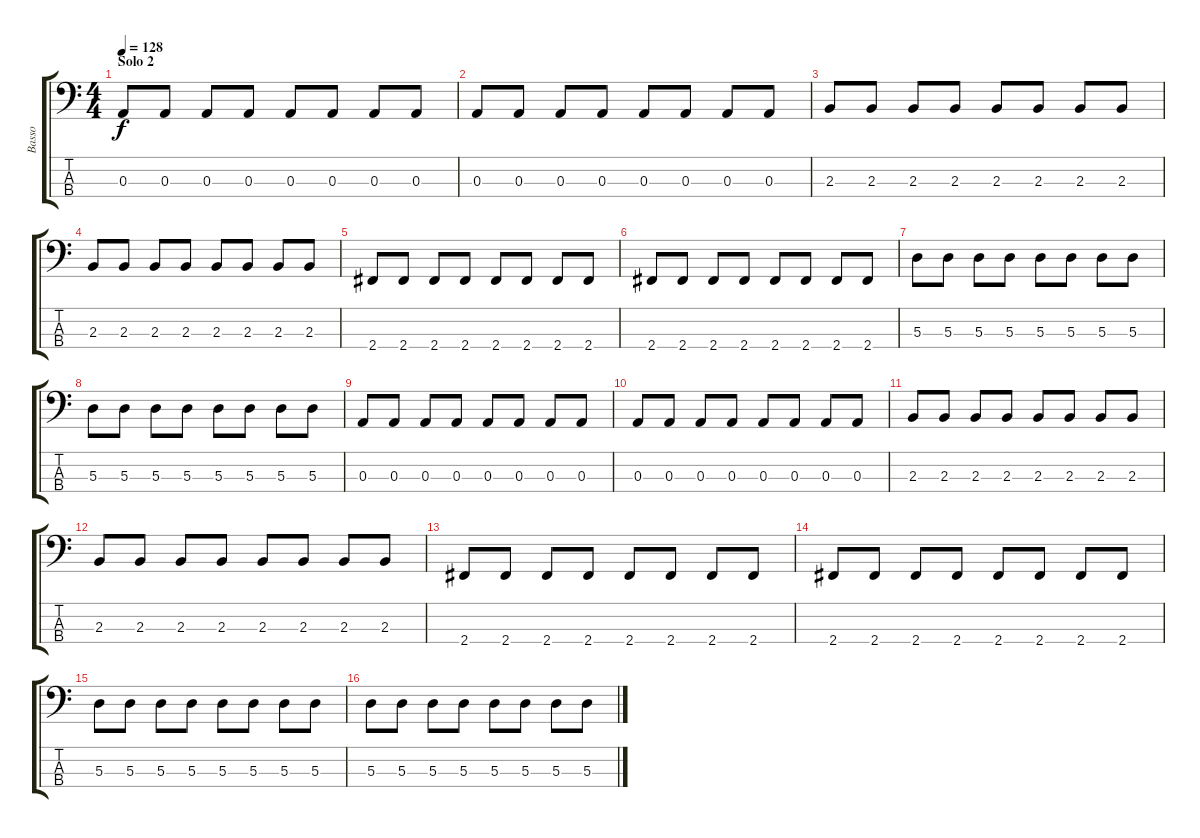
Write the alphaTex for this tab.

\track ("Basso" "Basso") {instrument slapbass2}
\staff {score tabs}
\tuning (G2 D2 A1 E1) {hide}
\ts (4 4)
\section ("" "Solo 2")
\tempo 128
\clef f4
\ks c
0.3.8{dy f} 0.3.8 0.3.8 0.3.8 0.3.8 0.3.8 0.3.8 0.3.8 |
0.3.8 0.3.8 0.3.8 0.3.8 0.3.8 0.3.8 0.3.8 0.3.8 |
2.3.8 2.3.8 2.3.8 2.3.8 2.3.8 2.3.8 2.3.8 2.3.8 |
2.3.8 2.3.8 2.3.8 2.3.8 2.3.8 2.3.8 2.3.8 2.3.8 |
2.4.8 2.4.8 2.4.8 2.4.8 2.4.8 2.4.8 2.4.8 2.4.8 |
2.4.8 2.4.8 2.4.8 2.4.8 2.4.8 2.4.8 2.4.8 2.4.8 |
5.3.8 5.3.8 5.3.8 5.3.8 5.3.8 5.3.8 5.3.8 5.3.8 |
5.3.8 5.3.8 5.3.8 5.3.8 5.3.8 5.3.8 5.3.8 5.3.8 |
0.3.8 0.3.8 0.3.8 0.3.8 0.3.8 0.3.8 0.3.8 0.3.8 |
0.3.8 0.3.8 0.3.8 0.3.8 0.3.8 0.3.8 0.3.8 0.3.8 |
2.3.8 2.3.8 2.3.8 2.3.8 2.3.8 2.3.8 2.3.8 2.3.8 |
2.3.8 2.3.8 2.3.8 2.3.8 2.3.8 2.3.8 2.3.8 2.3.8 |
2.4.8 2.4.8 2.4.8 2.4.8 2.4.8 2.4.8 2.4.8 2.4.8 |
2.4.8 2.4.8 2.4.8 2.4.8 2.4.8 2.4.8 2.4.8 2.4.8 |
5.3.8 5.3.8 5.3.8 5.3.8 5.3.8 5.3.8 5.3.8 5.3.8 |
5.3.8 5.3.8 5.3.8 5.3.8 5.3.8 5.3.8 5.3.8 5.3.8
